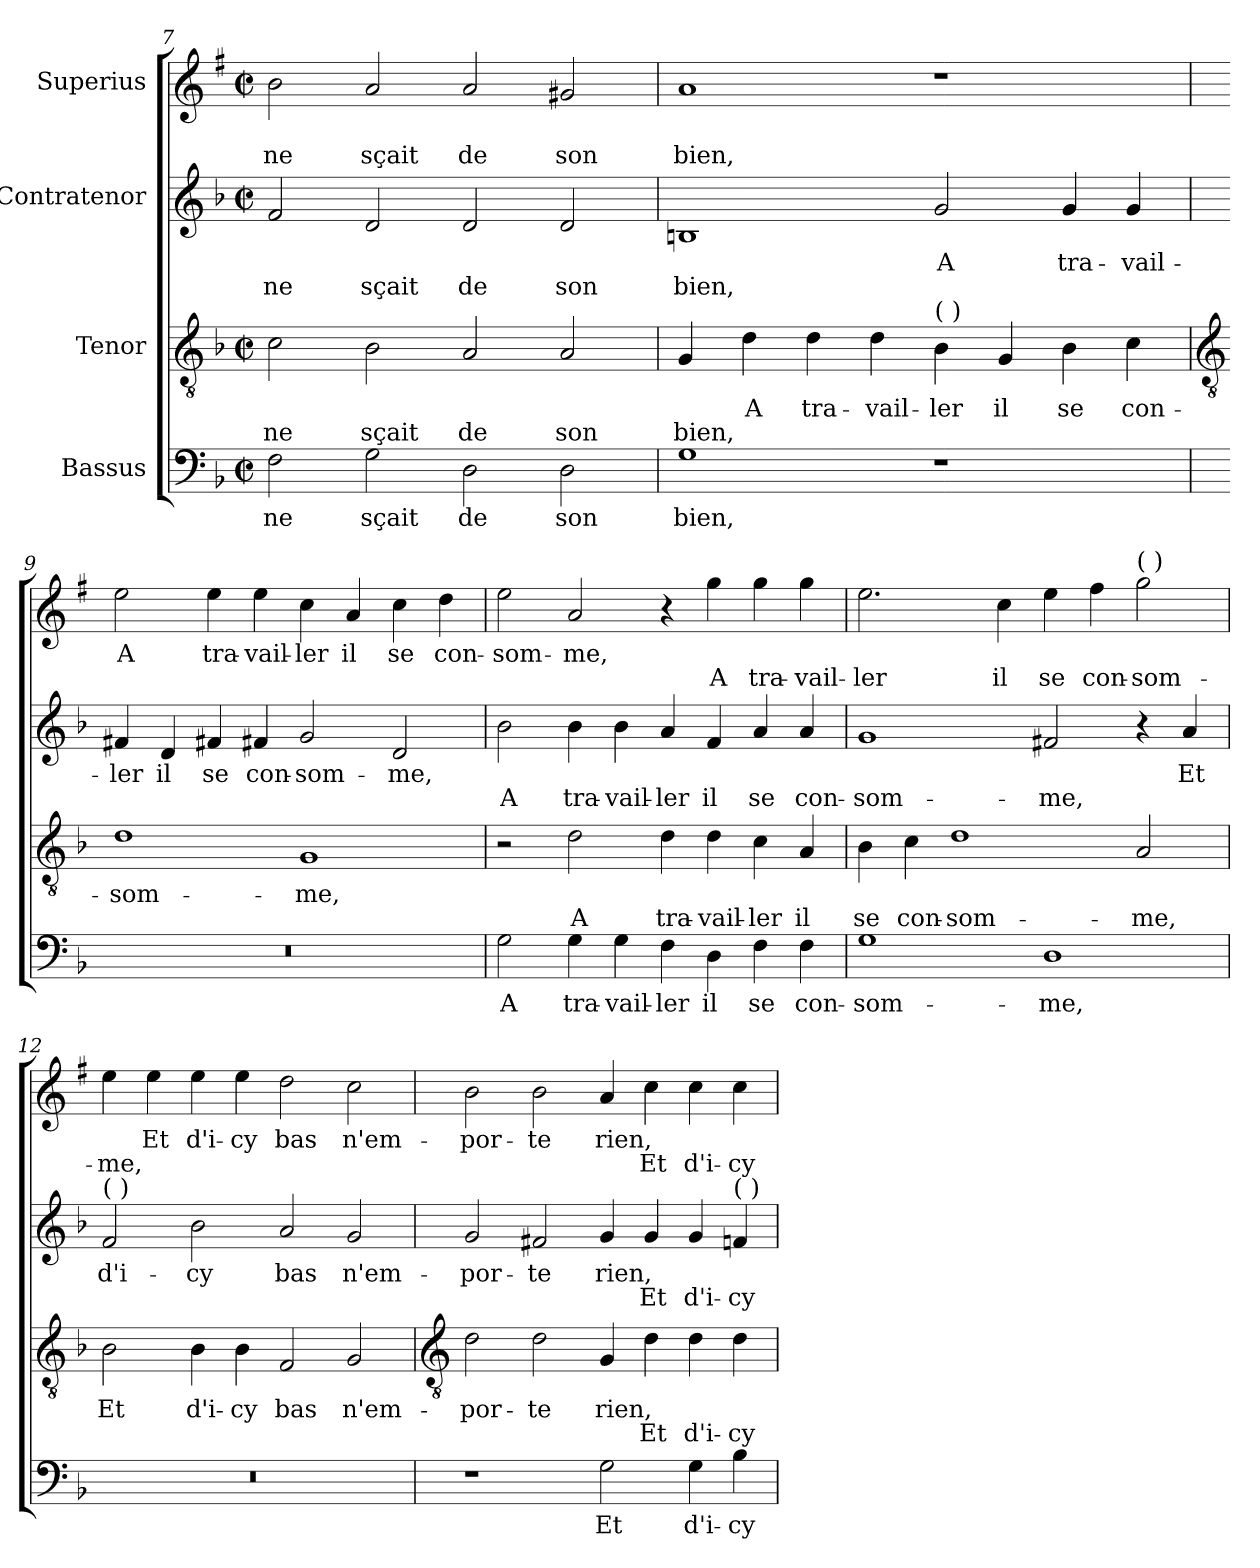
**kern	**text	**kern	**text	**text	**kern	**text	**text	**kern	**text	**text
*part4	*part4	*part3	*part3	*part3	*part2	*part2	*part2	*part1	*part1	*part1
*staff4	*staff4	*staff3	*staff3	*staff3	*staff2	*staff2	*staff2	*staff1	*staff1	*staff1
*I"Bassus	*	*I"Tenor	*	*	*I"Contratenor	*	*	*I"Superius	*	*
*clefF4	*	*clefGv2	*	*	*clefG2	*	*	*clefG2	*	*
*	*	*	*	*	*	*	*	*ITrd1c2	*	*
*k[b-]	*	*k[b-]	*	*	*k[b-]	*	*	*k[b-]	*	*
*F:	*	*F:	*	*	*F:	*	*	*F:	*	*
*M4/2	*	*M4/2	*	*	*M4/2	*	*	*M4/2	*	*
*met(c|)	*	*met(c|)	*	*	*met(c|)	*	*	*met(c|)	*	*
=7	=7	=7	=7	=7	=7	=7	=7	=7	=7	=7
!	!LO:LY:b	!	!	!LO:LY:b	!	!	!LO:LY:b	!	!	!LO:LY:b
2F	ne	2c	.	ne	2f	.	ne	2a	.	ne
!	!LO:LY:b	!	!	!LO:LY:b	!	!	!LO:LY:b	!	!	!LO:LY:b
2G	sçait	2B-	.	sçait	2d	.	sçait	2g	.	sçait
!	!LO:LY:b	!	!	!LO:LY:b	!	!	!LO:LY:b	!	!	!LO:LY:b
2D	de	2A	.	de	2d	.	de	2g	.	de
!	!LO:LY:b	!	!	!LO:LY:b	!	!	!LO:LY:b	!	!	!LO:LY:b
2D	son	2A	.	son	2d	.	son	2f#X	.	son
=8	=8	=8	=8	=8	=8	=8	=8	=8	=8	=8
!	!LO:LY:b	!	!	!LO:LY:b	!	!	!LO:LY:b	!	!	!LO:LY:b
1G	bien,	4G	.	bien,	1Bn	.	bien,	1g	.	bien,
!	!	!	!LO:LY:b	!	!	!	!	!	!	!
.	.	4d	A	.	.	.	.	.	.	.
!	!	!	!LO:LY:b	!	!	!	!	!	!	!
.	.	4d	tra-	.	.	.	.	.	.	.
!	!	!	!LO:LY:b	!	!	!	!	!	!	!
.	.	4d	-vail-	.	.	.	.	.	.	.
!	!	!LO:TX:a:t=(  )	!	!	!	!	!	!	!	!
!	!	!	!LO:LY:b	!	!	!LO:LY:b	!	!	!	!
1r	.	4B-	-ler	.	2g	A	.	1r	.	.
!	!	!	!LO:LY:b	!	!	!	!	!	!	!
.	.	4G	il	.	.	.	.	.	.	.
!	!	!	!LO:LY:b	!	!	!LO:LY:b	!	!	!	!
.	.	4B-	se	.	4g	tra-	.	.	.	.
!	!	!	!LO:LY:b	!	!	!LO:LY:b	!	!	!	!
.	.	4c	con-	.	4g	-vail-	.	.	.	.
!!LO:LB:g=z
=9	=9	=9	=9	=9	=9	=9	=9	=9	=9	=9
*	*	*clefGv2	*	*	*	*	*	*	*	*
!	!	!	!LO:LY:b	!	!	!LO:LY:b	!	!	!LO:LY:b	!
0r	.	1d	-som-	.	4f#X	-ler	.	2dd	A	.
!	!	!	!	!	!	!LO:LY:b	!	!	!	!
.	.	.	.	.	4d	il	.	.	.	.
!	!	!	!	!	!	!LO:LY:b	!	!	!LO:LY:b	!
.	.	.	.	.	4f#X	se	.	4dd	tra-	.
!	!	!	!	!	!	!LO:LY:b	!	!	!LO:LY:b	!
.	.	.	.	.	4f#X	con-	.	4dd	-vail-	.
!	!	!	!LO:LY:b	!	!	!LO:LY:b	!	!	!LO:LY:b	!
.	.	1G	-me,	.	2g	-som-	.	4b-	-ler	.
!	!	!	!	!	!	!	!	!	!LO:LY:b	!
.	.	.	.	.	.	.	.	4g	il	.
!	!	!	!	!	!	!LO:LY:b	!	!	!LO:LY:b	!
.	.	.	.	.	2d	-me,	.	4b-	se	.
!	!	!	!	!	!	!	!	!	!LO:LY:b	!
.	.	.	.	.	.	.	.	4cc	con-	.
=10	=10	=10	=10	=10	=10	=10	=10	=10	=10	=10
!	!LO:LY:b	!	!	!	!	!	!LO:LY:b	!	!LO:LY:b	!
2G	A	2r	.	.	2b-	.	A	2dd	-som-	.
!	!LO:LY:b	!	!	!LO:LY:b	!	!	!LO:LY:b	!	!LO:LY:b	!
4G	tra-	2d	.	A	4b-	.	tra-	2g	-me,	.
!	!LO:LY:b	!	!	!	!	!	!LO:LY:b	!	!	!
4G	-vail-	.	.	.	4b-	.	-vail-	.	.	.
!	!LO:LY:b	!	!	!LO:LY:b	!	!	!LO:LY:b	!	!	!
4F	-ler	4d	.	tra-	4a	.	-ler	4r	.	.
!	!LO:LY:b	!	!	!LO:LY:b	!	!	!LO:LY:b	!	!	!LO:LY:b
4D	il	4d	.	-vail-	4f	.	il	4ff	.	A
!	!LO:LY:b	!	!	!LO:LY:b	!	!	!LO:LY:b	!	!	!LO:LY:b
4F	se	4c	.	-ler	4a	.	se	4ff	.	tra-
!	!LO:LY:b	!	!	!LO:LY:b	!	!	!LO:LY:b	!	!	!LO:LY:b
4F	con-	4A	.	il	4a	.	con-	4ff	.	-vail-
=11	=11	=11	=11	=11	=11	=11	=11	=11	=11	=11
!	!LO:LY:b	!	!	!LO:LY:b	!	!	!LO:LY:b	!	!	!LO:LY:b
1G	-som-	4B-	.	se	1g	.	-som-	2.dd	.	-ler
!	!	!	!	!LO:LY:b	!	!	!	!	!	!
.	.	4c	.	con-	.	.	.	.	.	.
!	!	!	!	!LO:LY:b	!	!	!	!	!	!
.	.	1d	.	-som-	.	.	.	.	.	.
!	!	!	!	!	!	!	!	!	!	!LO:LY:b
.	.	.	.	.	.	.	.	4b-	.	il
!	!LO:LY:b	!	!	!	!	!	!LO:LY:b	!	!	!LO:LY:b
1D	-me,	.	.	.	2f#X	.	-me,	4dd	.	se
!	!	!	!	!	!	!	!	!	!	!LO:LY:b
.	.	.	.	.	.	.	.	4ee	.	con-
!	!	!	!	!	!	!	!	!LO:TX:a:t=(  )	!	!
!	!	!	!	!LO:LY:b	!	!	!	!	!	!LO:LY:b
.	.	2A	.	-me,	4r	.	.	2ff	.	-som-
!	!	!	!	!	!	!LO:LY:b	!	!	!	!
.	.	.	.	.	4a	Et	.	.	.	.
=12	=12	=12	=12	=12	=12	=12	=12	=12	=12	=12
!	!	!	!	!	!LO:TX:a:t=(  )	!	!	!	!	!
!	!	!	!LO:LY:b	!	!	!LO:LY:b	!	!	!	!LO:LY:b
0r	.	2B-	Et	.	2f	d'i-	.	4dd	.	-me,
!	!	!	!	!	!	!	!	!	!LO:LY:b	!
.	.	.	.	.	.	.	.	4dd	Et	.
!	!	!	!LO:LY:b	!	!	!LO:LY:b	!	!	!LO:LY:b	!
.	.	4B-	d'i-	.	2b-	-cy	.	4dd	d'i-	.
!	!	!	!LO:LY:b	!	!	!	!	!	!LO:LY:b	!
.	.	4B-	-cy	.	.	.	.	4dd	-cy	.
!	!	!	!LO:LY:b	!	!	!LO:LY:b	!	!	!LO:LY:b	!
.	.	2F	bas	.	2a	bas	.	2cc	bas	.
!	!	!	!LO:LY:b	!	!	!LO:LY:b	!	!	!LO:LY:b	!
.	.	2G	n'em-	.	2g	n'em-	.	2b-	n'em-	.
!!LO:LB:g=z
=13	=13	=13	=13	=13	=13	=13	=13	=13	=13	=13
*	*	*clefGv2	*	*	*	*	*	*	*	*
!	!	!	!LO:LY:b	!	!	!LO:LY:b	!	!	!LO:LY:b	!
1r	.	2d	-por-	.	2g	-por-	.	2a	-por-	.
!	!	!	!LO:LY:b	!	!	!LO:LY:b	!	!	!LO:LY:b	!
.	.	2d	-te	.	2f#X	-te	.	2a	-te	.
!	!LO:LY:b	!	!LO:LY:b	!	!	!LO:LY:b	!	!	!LO:LY:b	!
2G	Et	4G	rien,	.	4g	rien,	.	4g	rien,	.
!	!	!	!	!LO:LY:b	!	!	!LO:LY:b	!	!	!LO:LY:b
.	.	4d	.	Et	4g	.	Et	4b-	.	Et
!	!LO:LY:b	!	!	!LO:LY:b	!	!	!LO:LY:b	!	!	!LO:LY:b
4G	d'i-	4d	.	d'i-	4g	.	d'i-	4b-	.	d'i-
!	!	!	!	!	!LO:TX:a:t=(  )	!	!	!	!	!
!	!LO:LY:b	!	!	!LO:LY:b	!	!	!LO:LY:b	!	!	!LO:LY:b
4B-	-cy	4d	.	-cy	4f	.	-cy	4b-	.	-cy
=	=	=	=	=	=	=	=	=	=	=
*-	*-	*-	*-	*-	*-	*-	*-	*-	*-	*-
